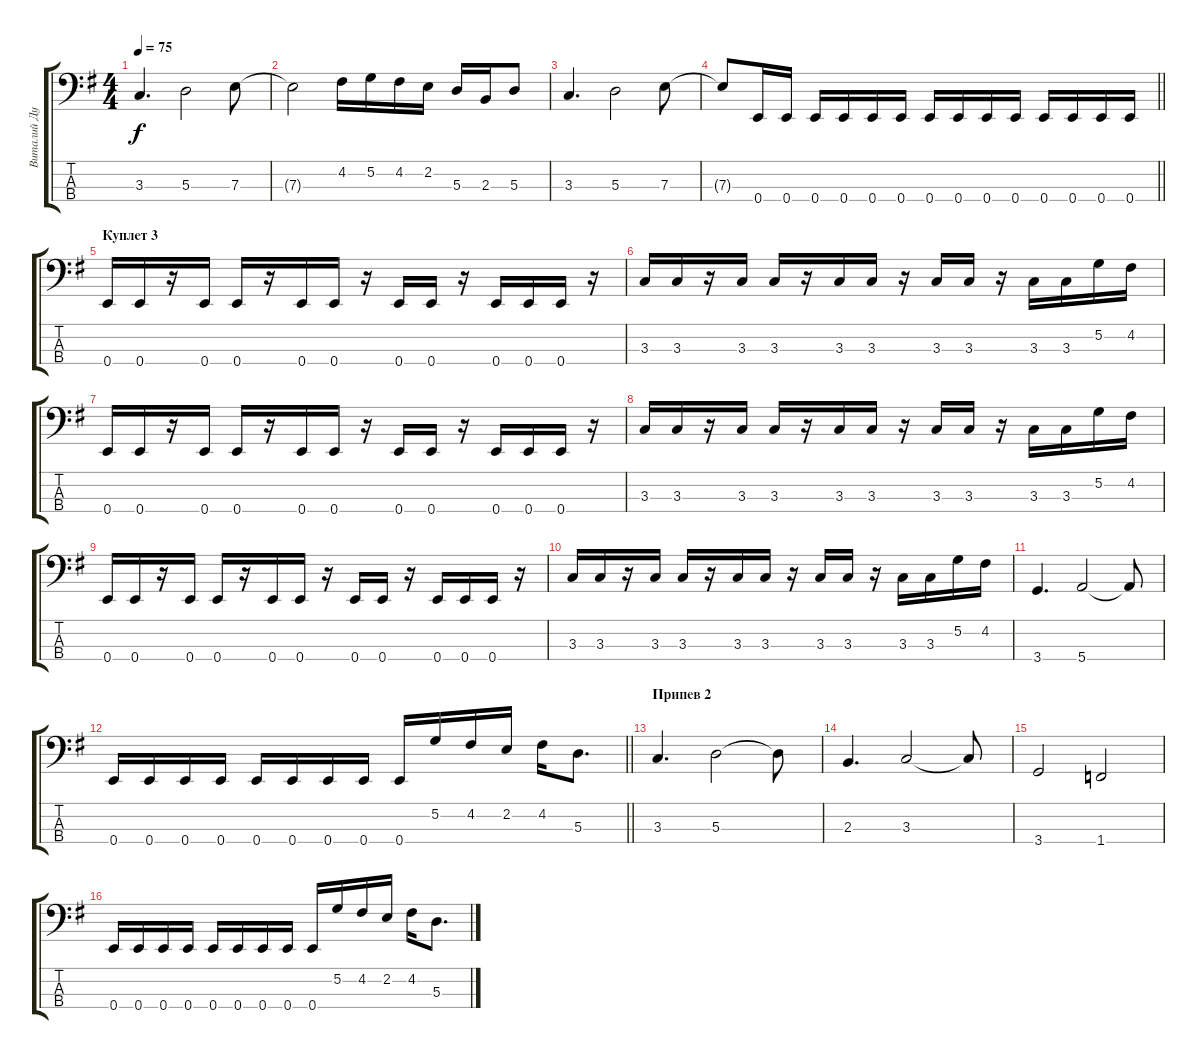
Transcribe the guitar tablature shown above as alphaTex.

\track ("Виталий Дубинин" "Виталий Ду") {instrument electricbassfinger}
\staff {score tabs}
\tuning (G2 D2 A1 E1) {hide}
\ts (4 4)
\tempo 75
\clef f4
\ks eminor
3.3.4{d dy f} 5.3.2 7.3.8 |
7.3{t}.2 4.2.16 5.2.16 4.2.16 2.2.16 5.3.16 2.3.16 5.3.8 |
3.3.4{d} 5.3.2 7.3.8 |
\barLineRight lightlight
7.3{t}.8 0.4.16 0.4.16 0.4.16 0.4.16 0.4.16 0.4.16 0.4.16 0.4.16 0.4.16 0.4.16 0.4.16 0.4.16 0.4.16 0.4.16 |
\section ("" "Куплет 3")
0.4.16 0.4.16 r.16 0.4.16 0.4.16 r.16 0.4.16 0.4.16 r.16 0.4.16 0.4.16 r.16 0.4.16 0.4.16 0.4.16 r.16 |
3.3.16 3.3.16 r.16 3.3.16 3.3.16 r.16 3.3.16 3.3.16 r.16 3.3.16 3.3.16 r.16 3.3.16 3.3.16 5.2.16 4.2.16 |
0.4.16 0.4.16 r.16 0.4.16 0.4.16 r.16 0.4.16 0.4.16 r.16 0.4.16 0.4.16 r.16 0.4.16 0.4.16 0.4.16 r.16 |
3.3.16 3.3.16 r.16 3.3.16 3.3.16 r.16 3.3.16 3.3.16 r.16 3.3.16 3.3.16 r.16 3.3.16 3.3.16 5.2.16 4.2.16 |
0.4.16 0.4.16 r.16 0.4.16 0.4.16 r.16 0.4.16 0.4.16 r.16 0.4.16 0.4.16 r.16 0.4.16 0.4.16 0.4.16 r.16 |
3.3.16 3.3.16 r.16 3.3.16 3.3.16 r.16 3.3.16 3.3.16 r.16 3.3.16 3.3.16 r.16 3.3.16 3.3.16 5.2.16 4.2.16 |
3.4.4{d} 5.4.2 5.4{t}.8 |
\barLineRight lightlight
0.4.16 0.4.16 0.4.16 0.4.16 0.4.16 0.4.16 0.4.16 0.4.16 0.4.16 5.2.16 4.2.16 2.2.16 4.2.16 5.3.8{d} |
\section ("" "Припев 2")
3.3.4{d} 5.3.2 5.3{t}.8 |
2.3.4{d} 3.3.2 3.3{t}.8 |
3.4.2 1.4.2 |
0.4.16 0.4.16 0.4.16 0.4.16 0.4.16 0.4.16 0.4.16 0.4.16 0.4.16 5.2.16 4.2.16 2.2.16 4.2.16 5.3.8{d}
